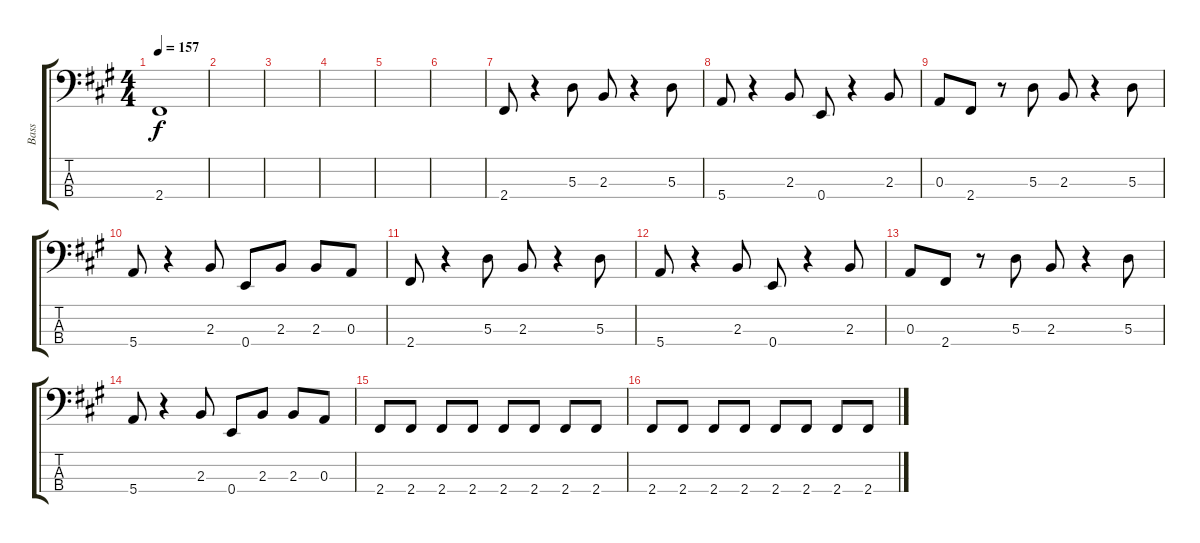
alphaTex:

\track ("Bass" "Bass") {instrument electricbasspick}
\staff {score tabs}
\tuning (G2 D2 A1 E1) {hide}
\ts (4 4)
\tempo 157
\clef f4
\ks f#minor
2.4{t}.1{dy f} |
|
|
|
|
|
2.4.8 r.4 5.3.8 2.3.8 r.4 5.3.8 |
5.4.8 r.4 2.3.8 0.4.8 r.4 2.3.8 |
0.3.8 2.4.8 r.8 5.3.8 2.3.8 r.4 5.3.8 |
5.4.8 r.4 2.3.8 0.4.8 2.3.8 2.3.8 0.3.8 |
2.4.8 r.4 5.3.8 2.3.8 r.4 5.3.8 |
5.4.8 r.4 2.3.8 0.4.8 r.4 2.3.8 |
0.3.8 2.4.8 r.8 5.3.8 2.3.8 r.4 5.3.8 |
5.4.8 r.4 2.3.8 0.4.8 2.3.8 2.3.8 0.3.8 |
2.4.8 2.4.8 2.4.8 2.4.8 2.4.8 2.4.8 2.4.8 2.4.8 |
2.4.8 2.4.8 2.4.8 2.4.8 2.4.8 2.4.8 2.4.8 2.4.8
